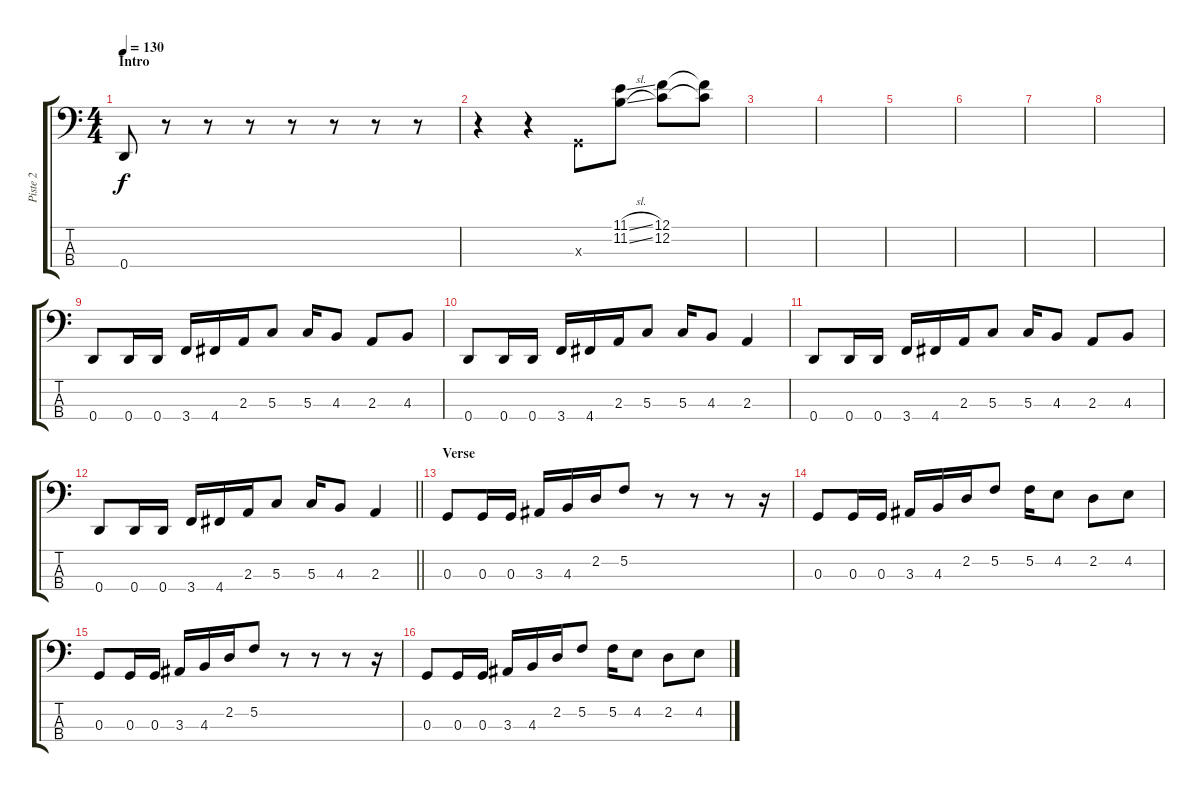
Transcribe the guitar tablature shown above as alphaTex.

\track ("Piste 2" "Piste 2") {instrument electricbassfinger}
\staff {score tabs}
\tuning (F2 C2 G1 D1) {hide}
\ts (4 4)
\section ("" "Intro")
\tempo 130
\clef f4
\ks c
0.4.8{dy f instrument electricbassfinger} r.8 r.8 r.8 r.8 r.8 r.8 r.8 |
r.4 r.4 0.3{x}.8 (11.1{sl} 11.2{sl}).8 (12.1 12.2).8 (12.1{t} 12.2{t}).8 |
|
|
|
|
|
|
0.4.8 0.4.16 0.4.16 3.4.16 4.4.16 2.3.16 5.3.8 5.3.16 4.3.8 2.3.8 4.3.8 |
0.4.8 0.4.16 0.4.16 3.4.16 4.4.16 2.3.16 5.3.8 5.3.16 4.3.8 2.3.4 |
0.4.8 0.4.16 0.4.16 3.4.16 4.4.16 2.3.16 5.3.8 5.3.16 4.3.8 2.3.8 4.3.8 |
\barLineRight lightlight
0.4.8 0.4.16 0.4.16 3.4.16 4.4.16 2.3.16 5.3.8 5.3.16 4.3.8 2.3.4 |
\section ("" "Verse")
0.3.8 0.3.16 0.3.16 3.3.16 4.3.16 2.2.16 5.2.8 r.8 r.8 r.8 r.16 |
0.3.8 0.3.16 0.3.16 3.3.16 4.3.16 2.2.16 5.2.8 5.2.16 4.2.8 2.2.8 4.2.8 |
0.3.8 0.3.16 0.3.16 3.3.16 4.3.16 2.2.16 5.2.8 r.8 r.8 r.8 r.16 |
0.3.8 0.3.16 0.3.16 3.3.16 4.3.16 2.2.16 5.2.8 5.2.16 4.2.8 2.2.8 4.2.8
